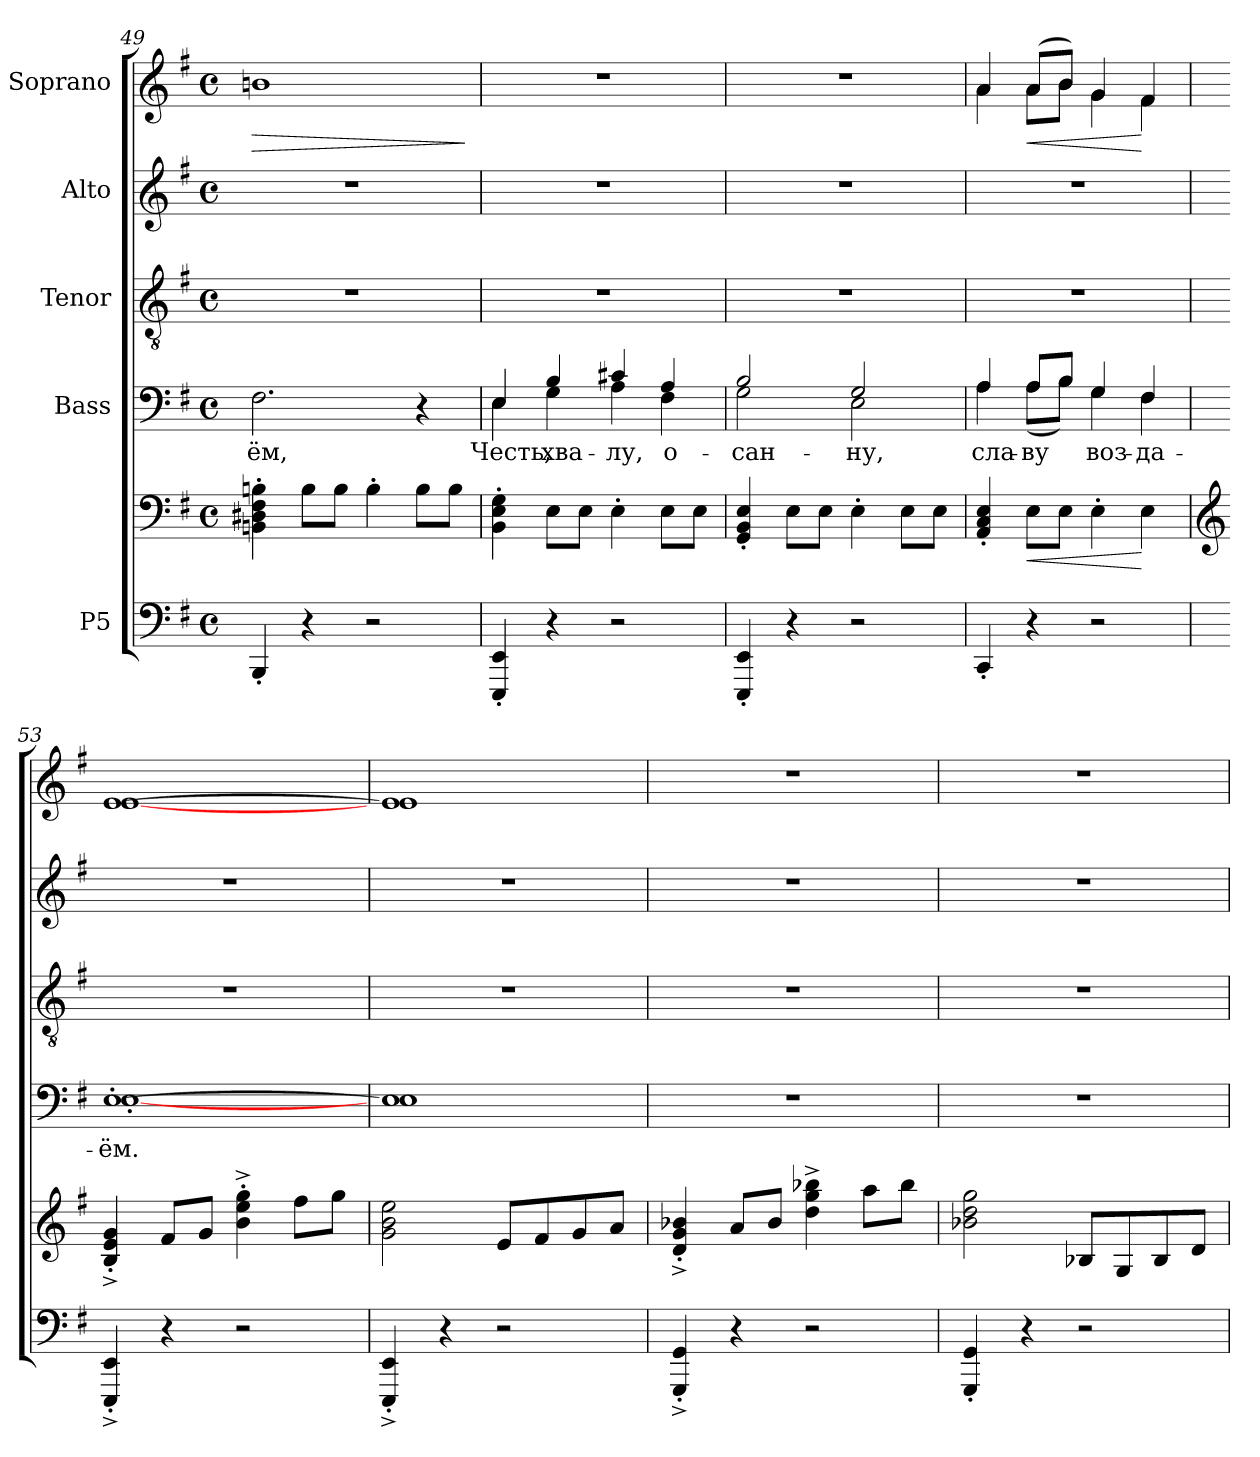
**kern	**kern	**dynam	**kern	**text	**kern	**kern	**kern	**dynam
*part5	*part5	*part5	*part4	*part4	*part3	*part2	*part1	*part1
*staff6	*staff5	*staff5/6	*staff4	*staff4	*staff3	*staff2	*staff1	*staff1
*I"P5	*	*	*I"Bass	*	*I"Tenor	*I"Alto	*I"Soprano	*
*clefF4	*clefF4	*	*clefF4	*	*clefGv2	*clefG2	*clefG2	*
*	*	*	*	*	*ITrd7c12	*	*	*
*k[f#]	*k[f#]	*	*k[f#]	*	*k[f#]	*k[f#]	*k[f#]	*
*G:	*G:	*	*G:	*	*G:	*G:	*G:	*
*M4/4	*M4/4	*	*M4/4	*	*M4/4	*M4/4	*M4/4	*
*met(c)	*met(c)	*	*met(c)	*	*met(c)	*met(c)	*met(c)	*
=49	=49	=49	=49	=49	=49	=49	=49	=49
!	!	!	!	!LO:LY:b:color=#000000	!	!	!	!LO:HP:b
4BBB'i/	4BBni\' 4D#Xi' 4F#i' 4Bni'	.	2.F#i\	-ём,	1r	1r	1bni	>
4r	8Bi\L	.	.	.	.	.	.	.
.	8Bi\J	.	.	.	.	.	.	.
2r	4B'i\	.	.	.	.	.	.	.
.	8Bi\L	.	4r	.	.	.	.	.
.	8Bi\J	.	.	.	.	.	.	.
.	.	.	.	.	.	.	.	]
=50	=50	=50	=50	=50	=50	=50	=50	=50
!	!	!	!	!LO:LY:b:color=#000000	!	!	!	!
*	*	*	*^	*	*	*	*	*
4EEEi/' 4EEi'	4BBi\' 4Ei' 4Gi'	.	4Ei/	4Ei\	Честь,	1r	1r	1r	.
!	!	!	!	!	!LO:LY:b:color=#000000	!	!	!	!
4r	8Ei\L	.	4Bi/	4Gi\	хва-	.	.	.	.
.	8Ei\J	.	.	.	.	.	.	.	.
!	!	!	!	!	!LO:LY:b:color=#000000	!	!	!	!
2r	4E'i\	.	4c#Xi/	4Ai\	-лу,	.	.	.	.
!	!	!	!	!	!LO:LY:b:color=#000000	!	!	!	!
.	8Ei\L	.	4Ai/	4F#i\	о-	.	.	.	.
.	8Ei\J	.	.	.	.	.	.	.	.
=51	=51	=51	=51	=51	=51	=51	=51	=51	=51
!	!	!	!	!	!LO:LY:b:color=#000000	!	!	!	!
4EEEi/' 4EEi'	4GGi/' 4BBi' 4Ei'	.	2Bi/	2Gi\	-сан-	1r	1r	1r	.
4r	8Ei\L	.	.	.	.	.	.	.	.
.	8Ei\J	.	.	.	.	.	.	.	.
!	!	!	!	!	!LO:LY:b:color=#000000	!	!	!	!
2r	4E'i\	.	2Gi/	2Ei\	-ну,	.	.	.	.
.	8Ei\L	.	.	.	.	.	.	.	.
.	8Ei\J	.	.	.	.	.	.	.	.
=52	=52	=52	=52	=52	=52	=52	=52	=52	=52
!	!	!	!	!	!LO:LY:b:color=#000000	!	!	!	!
*	*	*	*	*	*	*	*	*^	*
4CC'i/	4AAi/' 4Ci' 4Ei'	.	4Ai/	4Ai\	сла-	1r	1r	4ai/	4ai\	.
!	!	!LO:HP:b	!	!	!	!	!	!	!	!
!	!	!	!	!	!LO:LY:b:color=#000000	!	!	!	!	!LO:HP:b
4r	8Ei\L	<	8Ai/L	(8Ai\L	-ву	.	.	(8ai/L	8ai\L	<
.	8Ei\J	.	8Bi/J	8Bi\J)	.	.	.	8bi/J)	8bi\J	.
!	!	!	!	!	!LO:LY:b:color=#000000	!	!	!	!	!
2r	4E'i\	.	4Gi/	4Gi\	воз-	.	.	4gi/	4gi\	.
!	!	!	!	!	!LO:LY:b:color=#000000	!	!	!	!	!
.	4Ei\	[	4F#i/	4F#i\	-да-	.	.	4f#i/	4f#i\	[
!!LO:LB:g=z	!!
=53	=53	=53	=53	=53	=53	=53	=53	=53	=53	=53
*	*clefG2	*	*	*	*	*	*	*	*	*
!	!	!	!	!	!LO:LY:b:color=#000000	!	!	!	!	!
4EEEi/'^ 4EEi'^	4Bi/'^ 4ei'^ 4gi'^	.	[1E'i	[1E'i	-ём.	1r	1r	[1ei	[1ei	.
4r	8f#i/L	.	.	.	.	.	.	.	.	.
.	8gi/J	.	.	.	.	.	.	.	.	.
2r	4bi\'^ 4eei'^ 4ggi'^	.	.	.	.	.	.	.	.	.
.	8ff#i\L	.	.	.	.	.	.	.	.	.
.	8ggi\J	.	.	.	.	.	.	.	.	.
=54	=54	=54	=54	=54	=54	=54	=54	=54	=54	=54
4EEEi/'^ 4EEi'^	2gi\ 2bi 2eei	.	1Ei]	1Ei	.	1r	1r	1ei]	1ei	.
4r	.	.	.	.	.	.	.	.	.	.
2r	8ei/L	.	.	.	.	.	.	.	.	.
.	8f#i/	.	.	.	.	.	.	.	.	.
.	8gi/	.	.	.	.	.	.	.	.	.
.	8ai/J	.	.	.	.	.	.	.	.	.
*	*	*	*v	*v	*	*	*	*v	*v	*
=55	=55	=55	=55	=55	=55	=55	=55	=55
4GGGi/'^ 4GGi'^	4di/'^ 4gi'^ 4b-Xi'^	.	1r	.	1r	1r	1r	.
4r	8ai/L	.	.	.	.	.	.	.
.	8b-i/J	.	.	.	.	.	.	.
2r	4ddi\^ 4ggi^ 4bb-Xi^	.	.	.	.	.	.	.
.	8aai\L	.	.	.	.	.	.	.
.	8bb-i\J	.	.	.	.	.	.	.
=56	=56	=56	=56	=56	=56	=56	=56	=56
4GGGi/' 4GGi'	2b-Xi\ 2ddi 2ggi	.	1r	.	1r	1r	1r	.
4r	.	.	.	.	.	.	.	.
2r	8B-Xi/L	.	.	.	.	.	.	.
.	8Gi/	.	.	.	.	.	.	.
.	8B-i/	.	.	.	.	.	.	.
.	8di/J	.	.	.	.	.	.	.
=	=	=	=	=	=	=	=	=
*-	*-	*-	*-	*-	*-	*-	*-	*-
